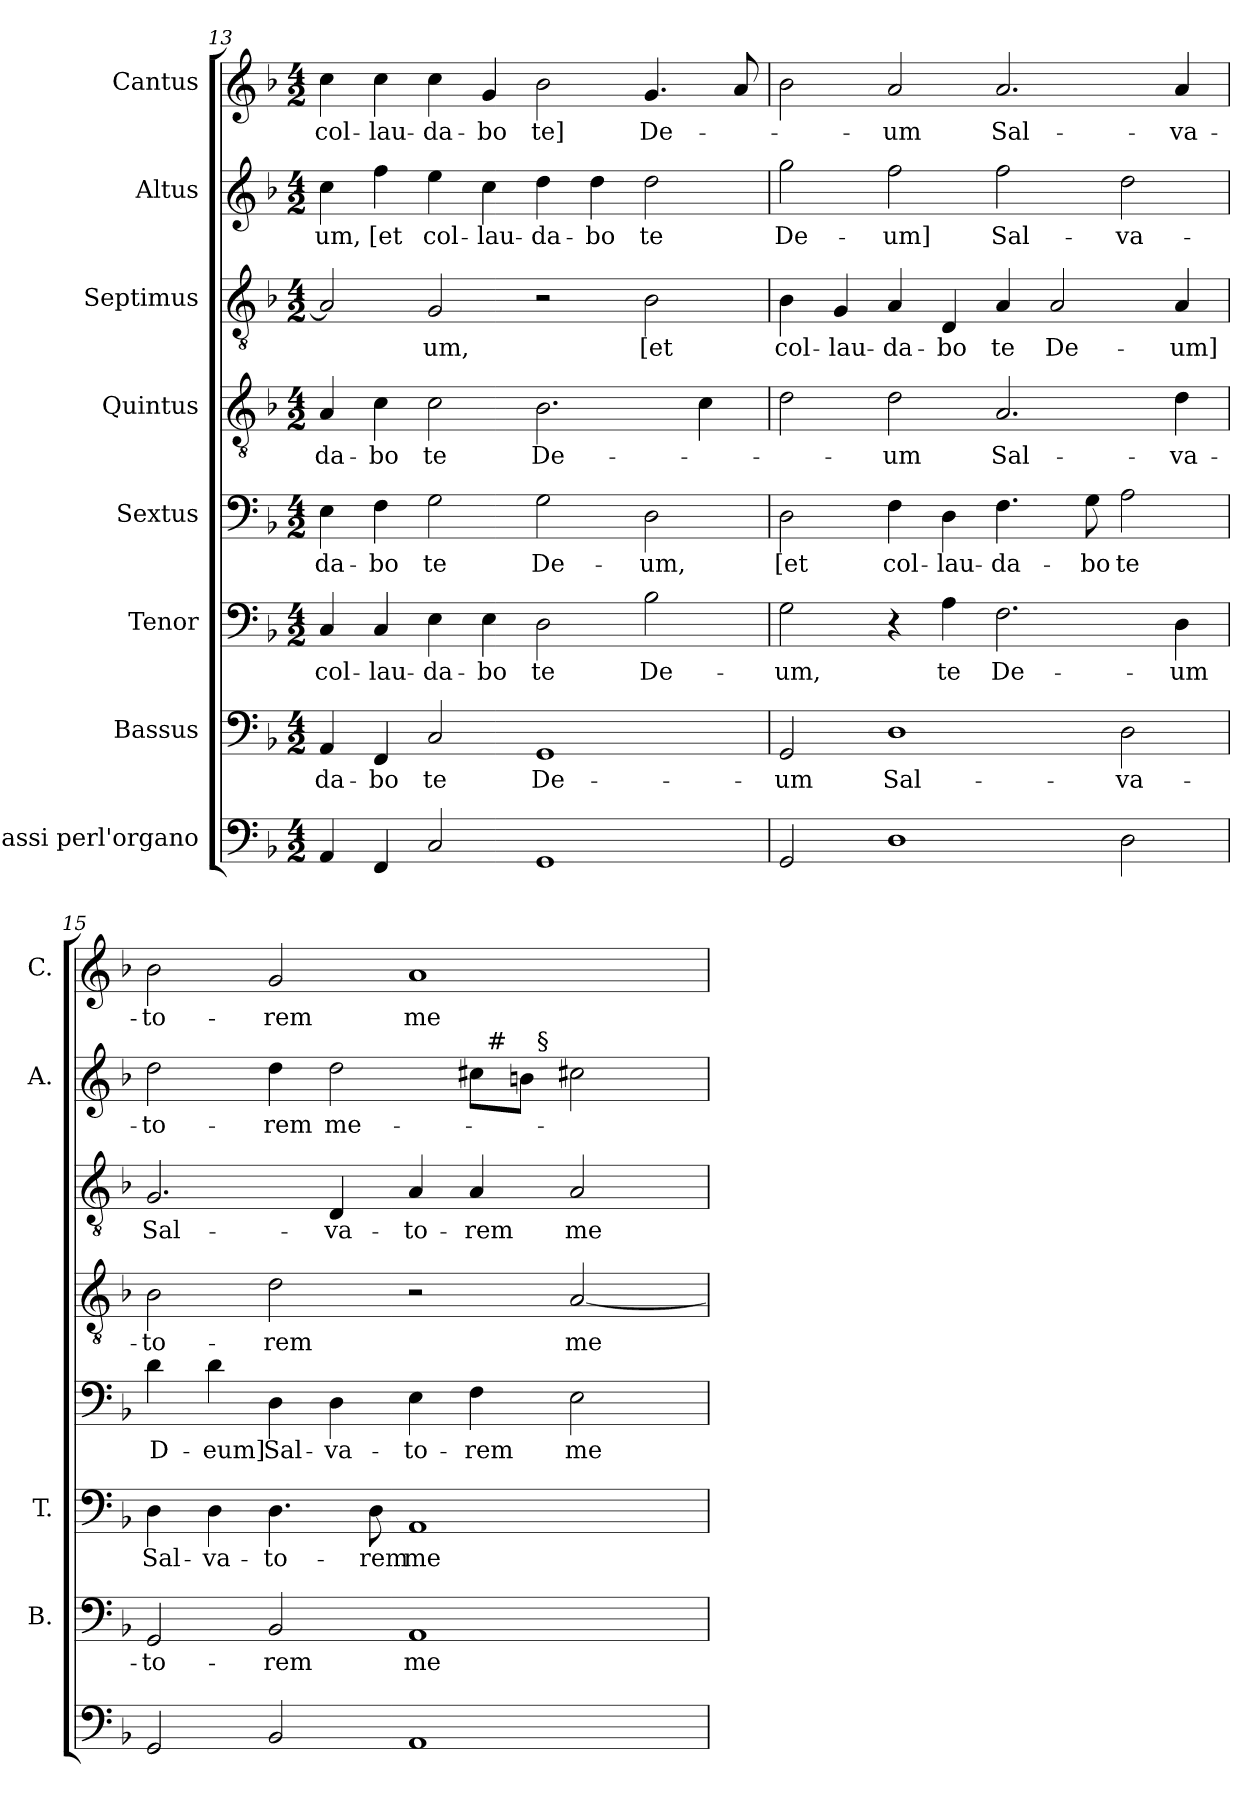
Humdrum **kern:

**kern	**kern	**text	**kern	**text	**kern	**text	**kern	**text	**kern	**text	**kern	**text	**kern	**text
*part8	*part7	*part7	*part6	*part6	*part5	*part5	*part4	*part4	*part3	*part3	*part2	*part2	*part1	*part1
*staff8	*staff7	*staff7	*staff6	*staff6	*staff5	*staff5	*staff4	*staff4	*staff3	*staff3	*staff2	*staff2	*staff1	*staff1
*I"Bassi perl'organo	*I"Bassus	*	*I"Tenor	*	*I"Sextus	*	*I"Quintus	*	*I"Septimus	*	*I"Altus	*	*I"Cantus	*
*	*I'B.	*	*I'T.	*	*	*	*	*	*	*	*I'A.	*	*I'C.	*
*clefF4	*clefF4	*	*clefF4	*	*clefF4	*	*clefGv2	*	*clefGv2	*	*clefG2	*	*clefG2	*
*	*	*	*	*	*	*	*ITrd7c12	*	*ITrd7c12	*	*ITrd7c12	*	*	*
*k[b-]	*k[b-]	*	*k[b-]	*	*k[b-]	*	*k[b-]	*	*k[b-]	*	*k[b-]	*	*k[b-]	*
*d:	*d:	*	*d:	*	*d:	*	*d:	*	*d:	*	*d:	*	*d:	*
*M4/2	*M4/2	*	*M4/2	*	*M4/2	*	*M4/2	*	*M4/2	*	*M4/2	*	*M4/2	*
=13	=13	=13	=13	=13	=13	=13	=13	=13	=13	=13	=13	=13	=13	=13
!	!	!LO:LY:b	!	!LO:LY:b	!	!LO:LY:b	!	!LO:LY:b	!	!	!	!LO:LY:b	!	!LO:LY:b
4AA/	4AA/	-da-	4C/	col-	4E\	-da-	4AA/	-da-	2AA/]	.	4c\	-um,	4cc\	col-
!	!	!LO:LY:b	!	!LO:LY:b	!	!LO:LY:b	!	!LO:LY:b	!	!	!	!LO:LY:b	!	!LO:LY:b
4FF/	4FF/	-bo	4C/	-lau-	4F\	-bo	4C\	-bo	.	.	4f\	[et	4cc\	-lau-
!	!	!LO:LY:b	!	!LO:LY:b	!	!LO:LY:b	!	!LO:LY:b	!	!LO:LY:b	!	!LO:LY:b	!	!LO:LY:b
2C/	2C/	te	4E\	-da-	2G\	te	2C\	te	2GG/	-um,	4e\	col-	4cc\	-da-
!	!	!	!	!LO:LY:b	!	!	!	!	!	!	!	!LO:LY:b	!	!LO:LY:b
.	.	.	4E\	-bo	.	.	.	.	.	.	4c\	-lau-	4g/	-bo
!	!	!LO:LY:b	!	!LO:LY:b	!	!LO:LY:b	!	!LO:LY:b	!	!	!	!LO:LY:b	!	!LO:LY:b
1GG	1GG	De-	2D\	te	2G\	De-	2.BB-\	De-	2r	.	4d\	-da-	2b-\	te]
!	!	!	!	!	!	!	!	!	!	!	!	!LO:LY:b	!	!
.	.	.	.	.	.	.	.	.	.	.	4d\	-bo	.	.
!	!	!	!	!LO:LY:b	!	!LO:LY:b	!	!	!	!LO:LY:b	!	!LO:LY:b	!	!LO:LY:b
.	.	.	2B-\	De-	2D\	-um,	.	.	2BB-\	[et	2d\	te	4.g/	De-
.	.	.	.	.	.	.	4C\	.	.	.	.	.	.	.
.	.	.	.	.	.	.	.	.	.	.	.	.	8a/	.
!!LO:PB:g=z
=14	=14	=14	=14	=14	=14	=14	=14	=14	=14	=14	=14	=14	=14	=14
!	!	!LO:LY:b	!	!LO:LY:b	!	!LO:LY:b	!	!	!	!LO:LY:b	!	!LO:LY:b	!	!
2GG/	2GG/	-um	2G\	-um,	2D\	[et	2D\	.	4BB-\	col-	2g\	De-	2b-\	.
!	!	!	!	!	!	!	!	!	!	!LO:LY:b	!	!	!	!
.	.	.	.	.	.	.	.	.	4GG/	-lau-	.	.	.	.
!	!	!LO:LY:b	!	!	!	!LO:LY:b	!	!LO:LY:b	!	!LO:LY:b	!	!LO:LY:b	!	!LO:LY:b
1D	1D	Sal-	4r	.	4F\	col-	2D\	-um	4AA/	-da-	2f\	-um]	2a/	-um
!	!	!	!	!LO:LY:b	!	!LO:LY:b	!	!	!	!LO:LY:b	!	!	!	!
.	.	.	4A\	te	4D\	-lau-	.	.	4DD/	-bo	.	.	.	.
!	!	!	!	!LO:LY:b	!	!LO:LY:b	!	!LO:LY:b	!	!LO:LY:b	!	!LO:LY:b	!	!LO:LY:b
.	.	.	2.F\	De-	4.F\	-da-	2.AA/	Sal-	4AA/	te	2f\	Sal-	2.a/	Sal-
!	!	!	!	!	!	!	!	!	!	!LO:LY:b	!	!	!	!
.	.	.	.	.	.	.	.	.	2AA/	De-	.	.	.	.
!	!	!	!	!	!	!LO:LY:b	!	!	!	!	!	!	!	!
.	.	.	.	.	8G\	-bo	.	.	.	.	.	.	.	.
!	!	!LO:LY:b	!	!	!	!LO:LY:b	!	!	!	!	!	!LO:LY:b	!	!
2D\	2D\	-va-	.	.	2A\	te	.	.	.	.	2d\	-va-	.	.
!	!	!	!	!LO:LY:b	!	!	!	!LO:LY:b	!	!LO:LY:b	!	!	!	!LO:LY:b
.	.	.	4D\	-um	.	.	4D\	-va-	4AA/	-um]	.	.	4a/	-va-
=15	=15	=15	=15	=15	=15	=15	=15	=15	=15	=15	=15	=15	=15	=15
!	!	!LO:LY:b	!	!LO:LY:b	!	!LO:LY:b	!	!LO:LY:b	!	!LO:LY:b	!	!LO:LY:b	!	!LO:LY:b
*	*	*	*	*	*	*	*	*	*	*	*^	*	*	*
*	*	*	*	*	*	*	*	*	*	*	*	*^	*	*	*
2GG/	2GG/	-to-	4D\	Sal-	4d\	D-	2BB-\	-to-	2.GG/	Sal-	2d\	1ryy	1ryy	-to-	2b-\	-to-
!	!	!	!	!LO:LY:b	!	!LO:LY:b	!	!	!	!	!	!	!	!	!	!
.	.	.	4D\	-va-	4d\	-eum]	.	.	.	.	.	.	.	.	.	.
!	!	!LO:LY:b	!	!LO:LY:b	!	!LO:LY:b	!	!LO:LY:b	!	!	!	!	!	!LO:LY:b	!	!LO:LY:b
2BB-/	2BB-/	-rem	4.D\	-to-	4D\	Sal-	2D\	-rem	.	.	4d\	.	.	-rem	2g/	-rem
!	!	!	!	!	!	!LO:LY:b	!	!	!	!LO:LY:b	!	!	!	!LO:LY:b	!	!
.	.	.	.	.	4D\	-va-	.	.	4DD/	-va-	2d\	.	.	me-	.	.
!	!	!	!	!LO:LY:b	!	!	!	!	!	!	!	!	!	!	!	!
.	.	.	8D\	-rem	.	.	.	.	.	.	.	.	.	.	.	.
!	!	!LO:LY:b	!	!LO:LY:b	!	!LO:LY:b	!	!	!	!LO:LY:b	!	!	!	!	!	!LO:LY:b
1AA	1AA	me-	1AA	me-	4E\	-to-	2r	.	4AA/	-to-	.	4ryy	4ryy	.	1a	me-
!	!	!	!	!	!	!LO:LY:b	!	!	!	!LO:LY:b	!	!	!	!	!	!
.	.	.	.	.	4F\	-rem	.	.	4AA/	-rem	8c#\L	32ryy	8ryy	.	.	.
!	!	!	!	!	!	!	!	!	!	!	!	!LO:TX:a:t=#	!	!	!	!
.	.	.	.	.	.	.	.	.	.	.	.	2ryy	.	.	.	.
.	.	.	.	.	.	.	.	.	.	.	8B\J	.	32ryy	.	.	.
!	!	!	!	!	!	!	!	!	!	!	!	!	!LO:TX:a:t=§	!	!	!
.	.	.	.	.	.	.	.	.	.	.	.	.	2ryy	.	.	.
!	!	!	!	!	!	!LO:LY:b	!	!LO:LY:b	!	!LO:LY:b	!	!	!	!	!	!
.	.	.	.	.	2E\	me-	[<2AA/	me-	2AA/	me-	2c#X\	.	.	.	.	.
.	.	.	.	.	.	.	.	.	.	.	.	8..ryy	.	.	.	.
.	.	.	.	.	.	.	.	.	.	.	.	.	16.ryy	.	.	.
*	*	*	*	*	*	*	*	*	*	*	*v	*v	*v	*	*	*
=	=	=	=	=	=	=	=	=	=	=	=	=	=	=
*-	*-	*-	*-	*-	*-	*-	*-	*-	*-	*-	*-	*-	*-	*-
